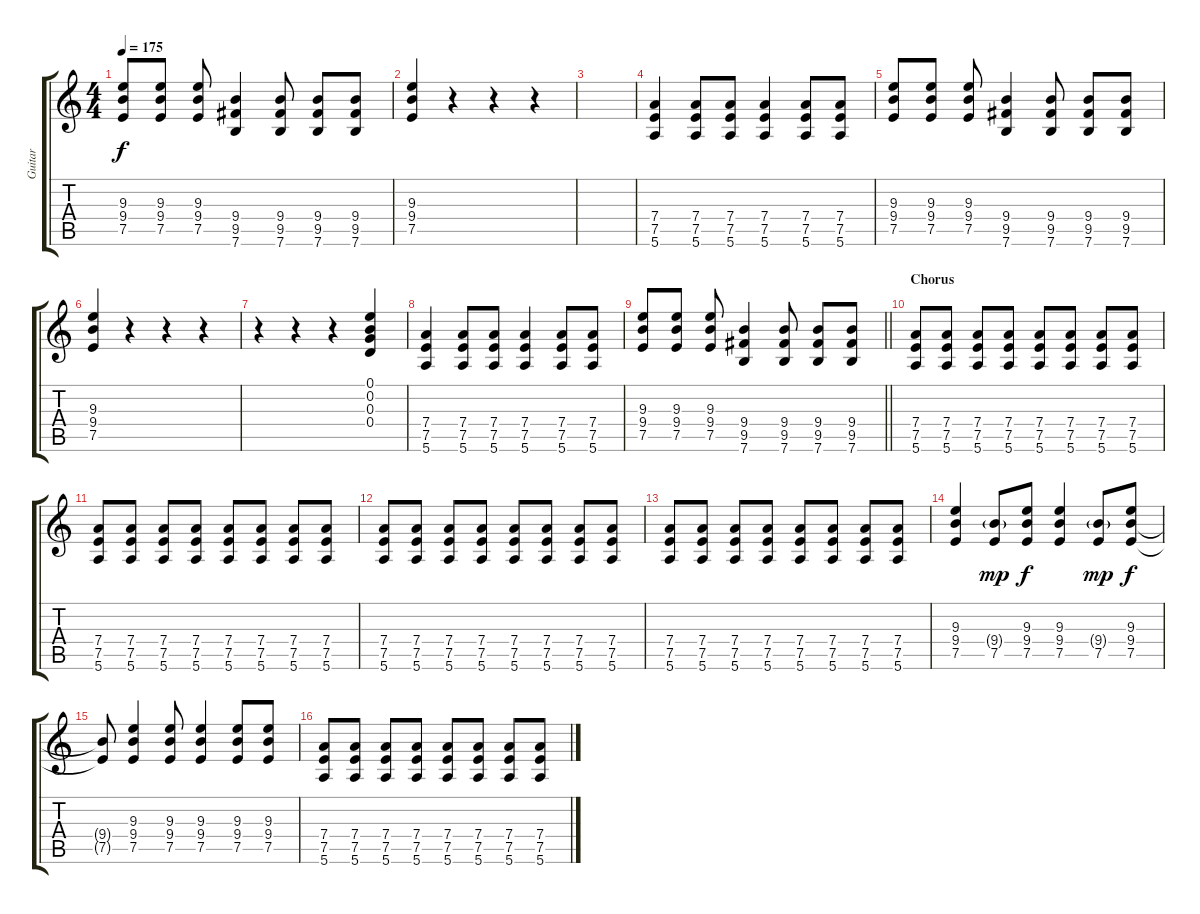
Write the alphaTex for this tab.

\track ("Guitar" "Guitar") {instrument distortionguitar}
\staff {score tabs}
\tuning (E4 B3 G3 D3 A2 E2) {hide}
\ts (4 4)
\tempo 175
\clef g2
\ks c
(9.3 9.4 7.5).8{dy f} (9.3 9.4 7.5).8 (9.3 9.4 7.5).8 (9.4 9.5 7.6).4 (9.4 9.5 7.6).8 (9.4 9.5 7.6).8 (9.4 9.5 7.6).8 |
(9.3 9.4 7.5).4 r.4 r.4 r.4 |
|
(7.4 7.5 5.6).4 (7.4 7.5 5.6).8 (7.4 7.5 5.6).8 (7.4 7.5 5.6).4 (7.4 7.5 5.6).8 (7.4 7.5 5.6).8 |
(9.3 9.4 7.5).8 (9.3 9.4 7.5).8 (9.3 9.4 7.5).8 (9.4 9.5 7.6).4 (9.4 9.5 7.6).8 (9.4 9.5 7.6).8 (9.4 9.5 7.6).8 |
(9.3 9.4 7.5).4 r.4 r.4 r.4 |
r.4 r.4 r.4 (0.1 0.2 0.3 0.4).4 |
(7.4 7.5 5.6).4 (7.4 7.5 5.6).8 (7.4 7.5 5.6).8 (7.4 7.5 5.6).4 (7.4 7.5 5.6).8 (7.4 7.5 5.6).8 |
\barLineRight lightlight
(9.3 9.4 7.5).8 (9.3 9.4 7.5).8 (9.3 9.4 7.5).8 (9.4 9.5 7.6).4 (9.4 9.5 7.6).8 (9.4 9.5 7.6).8 (9.4 9.5 7.6).8 |
\section ("" "Chorus")
(7.4 7.5 5.6).8 (7.4 7.5 5.6).8 (7.4 7.5 5.6).8 (7.4 7.5 5.6).8 (7.4 7.5 5.6).8 (7.4 7.5 5.6).8 (7.4 7.5 5.6).8 (7.4 7.5 5.6).8 |
(7.4 7.5 5.6).8 (7.4 7.5 5.6).8 (7.4 7.5 5.6).8 (7.4 7.5 5.6).8 (7.4 7.5 5.6).8 (7.4 7.5 5.6).8 (7.4 7.5 5.6).8 (7.4 7.5 5.6).8 |
(7.4 7.5 5.6).8 (7.4 7.5 5.6).8 (7.4 7.5 5.6).8 (7.4 7.5 5.6).8 (7.4 7.5 5.6).8 (7.4 7.5 5.6).8 (7.4 7.5 5.6).8 (7.4 7.5 5.6).8 |
(7.4 7.5 5.6).8 (7.4 7.5 5.6).8 (7.4 7.5 5.6).8 (7.4 7.5 5.6).8 (7.4 7.5 5.6).8 (7.4 7.5 5.6).8 (7.4 7.5 5.6).8 (7.4 7.5 5.6).8 |
(9.3 9.4 7.5).4 (9.4{g} 7.5).8{dy mp} (9.3 9.4 7.5).8{dy f} (9.3 9.4 7.5).4 (9.4{g} 7.5).8{dy mp} (9.3 9.4 7.5).8{dy f} |
(9.4{t} 7.5{t}).8 (9.3 9.4 7.5).4 (9.3 9.4 7.5).8 (9.3 9.4 7.5).4 (9.3 9.4 7.5).8 (9.3 9.4 7.5).8 |
(7.4 7.5 5.6).8 (7.4 7.5 5.6).8 (7.4 7.5 5.6).8 (7.4 7.5 5.6).8 (7.4 7.5 5.6).8 (7.4 7.5 5.6).8 (7.4 7.5 5.6).8 (7.4 7.5 5.6).8
